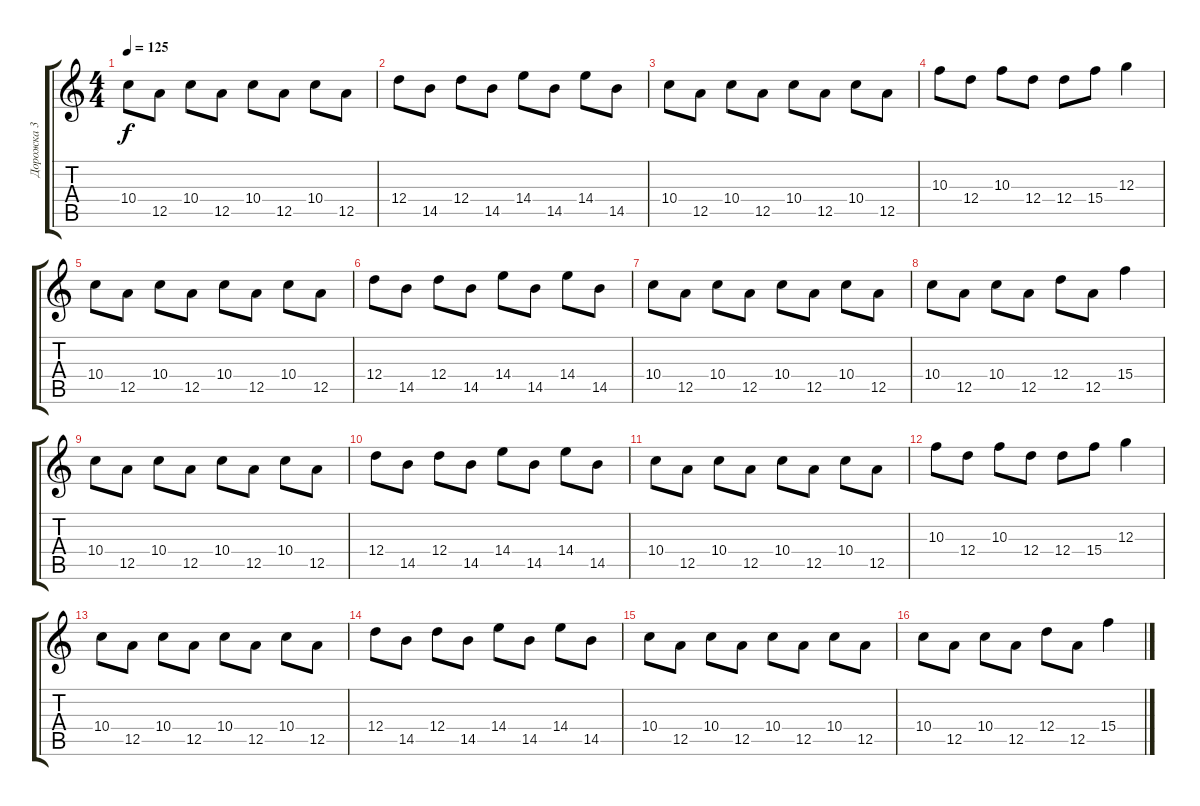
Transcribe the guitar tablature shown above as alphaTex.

\track ("Дорожка 3" "Дорожка 3") {instrument distortionguitar}
\staff {score tabs}
\tuning (E4 B3 G3 D3 A2 E2) {hide}
\ts (4 4)
\tempo 125
\clef g2
\ks c
10.4.8{dy f} 12.5.8 10.4.8 12.5.8 10.4.8 12.5.8 10.4.8 12.5.8 |
12.4.8 14.5.8 12.4.8 14.5.8 14.4.8 14.5.8 14.4.8 14.5.8 |
10.4.8 12.5.8 10.4.8 12.5.8 10.4.8 12.5.8 10.4.8 12.5.8 |
10.3.8 12.4.8 10.3.8 12.4.8 12.4.8 15.4.8 12.3.4 |
10.4.8 12.5.8 10.4.8 12.5.8 10.4.8 12.5.8 10.4.8 12.5.8 |
12.4.8 14.5.8 12.4.8 14.5.8 14.4.8 14.5.8 14.4.8 14.5.8 |
10.4.8 12.5.8 10.4.8 12.5.8 10.4.8 12.5.8 10.4.8 12.5.8 |
10.4.8 12.5.8 10.4.8 12.5.8 12.4.8 12.5.8 15.4.4 |
10.4.8 12.5.8 10.4.8 12.5.8 10.4.8 12.5.8 10.4.8 12.5.8 |
12.4.8 14.5.8 12.4.8 14.5.8 14.4.8 14.5.8 14.4.8 14.5.8 |
10.4.8 12.5.8 10.4.8 12.5.8 10.4.8 12.5.8 10.4.8 12.5.8 |
10.3.8 12.4.8 10.3.8 12.4.8 12.4.8 15.4.8 12.3.4 |
10.4.8 12.5.8 10.4.8 12.5.8 10.4.8 12.5.8 10.4.8 12.5.8 |
12.4.8 14.5.8 12.4.8 14.5.8 14.4.8 14.5.8 14.4.8 14.5.8 |
10.4.8 12.5.8 10.4.8 12.5.8 10.4.8 12.5.8 10.4.8 12.5.8 |
10.4.8 12.5.8 10.4.8 12.5.8 12.4.8 12.5.8 15.4.4
